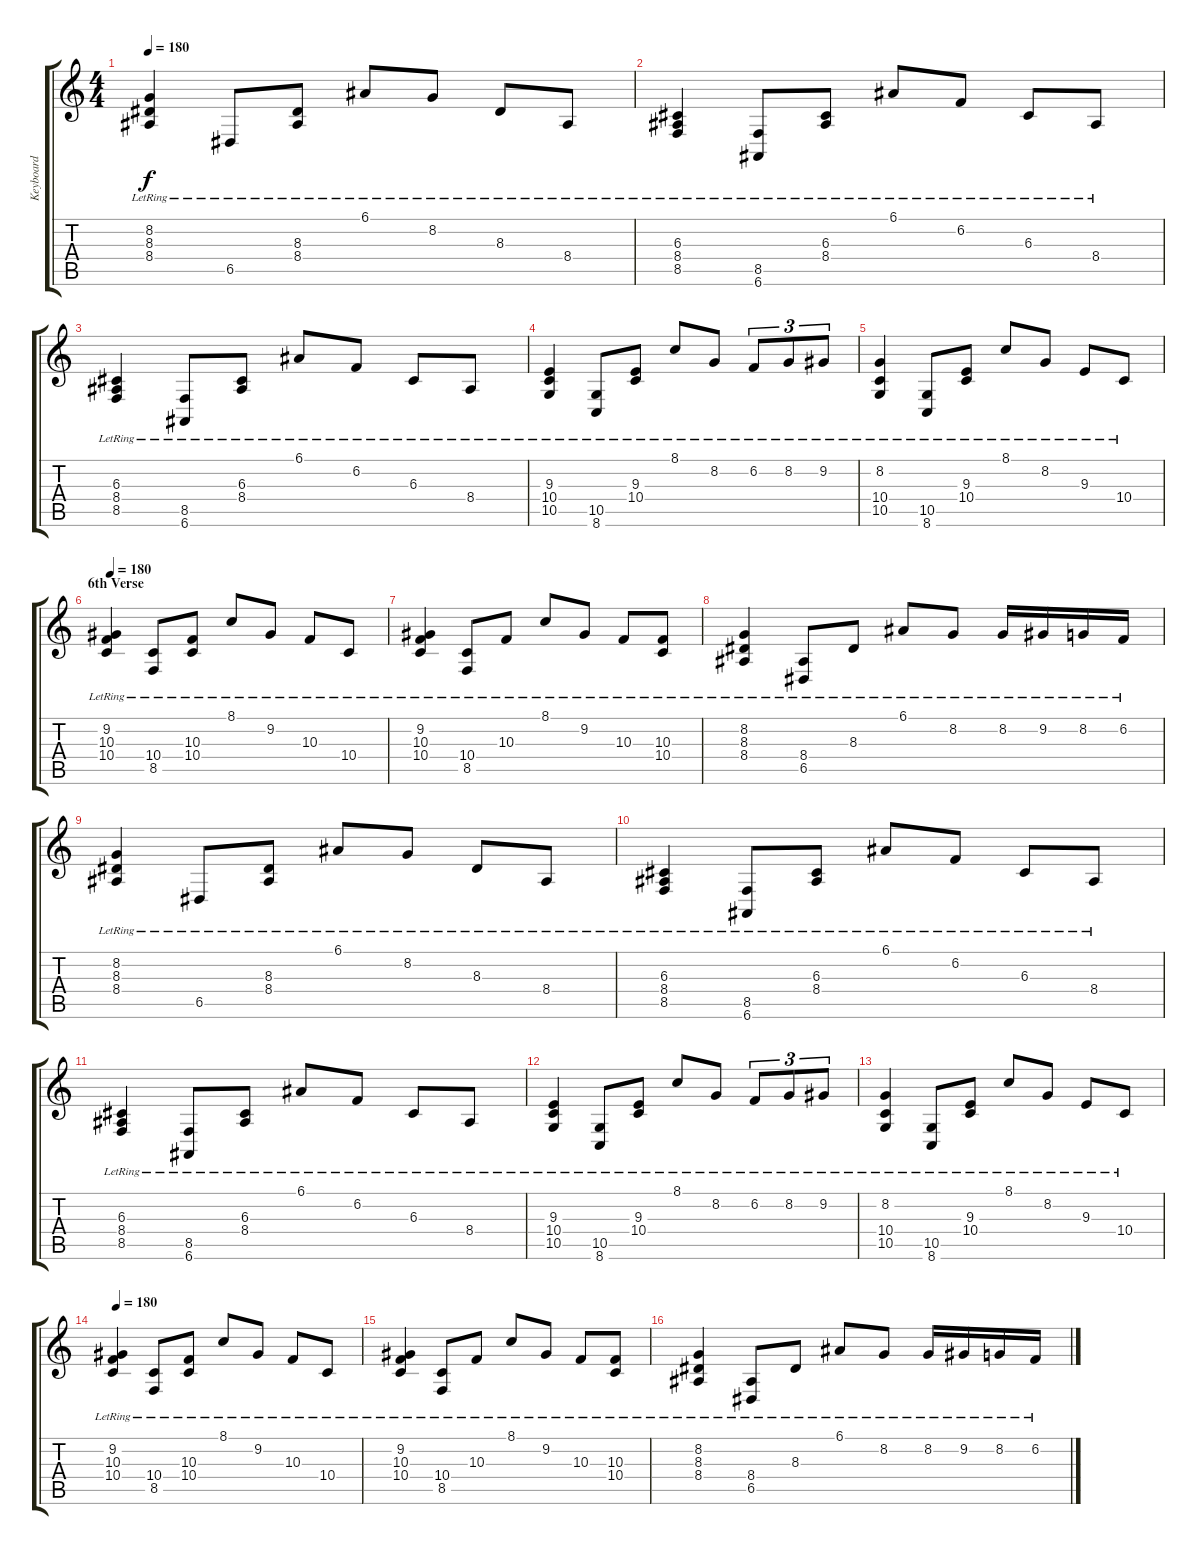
\track ("Keyboard" "Keyboard") {instrument acousticgrandpiano}
\staff {score tabs}
\tuning (E4 B3 G3 D3 A2 E2) {hide}
\ts (4 4)
\tempo 180
\clef g2
\ks c
(8.2{lr} 8.3{lr} 8.4{lr}).4{dy f} 6.5{lr}.8 (8.3{lr} 8.4{lr}).8 6.1{lr}.8 8.2{lr}.8 8.3{lr}.8 8.4{lr}.8 |
(6.3{lr} 8.4{lr} 8.5{lr}).4 (8.5{lr} 6.6{lr}).8 (6.3{lr} 8.4{lr}).8 6.1{lr}.8 6.2{lr}.8 6.3{lr}.8 8.4{lr}.8 |
(6.3{lr} 8.4{lr} 8.5{lr}).4 (8.5{lr} 6.6{lr}).8 (6.3{lr} 8.4{lr}).8 6.1{lr}.8 6.2{lr}.8 6.3{lr}.8 8.4{lr}.8 |
(9.3{lr} 10.4{lr} 10.5{lr}).4 (10.5{lr} 8.6{lr}).8 (9.3{lr} 10.4{lr}).8 8.1{lr}.8 8.2{lr}.8 6.2{lr}.8{tu (3 2)} 8.2{lr}.8{tu (3 2)} 9.2{lr}.8{tu (3 2)} |
(8.2{lr} 10.4{lr} 10.5{lr}).4 (10.5{lr} 8.6{lr}).8 (9.3{lr} 10.4{lr}).8 8.1{lr}.8 8.2{lr}.8 9.3{lr}.8 10.4{lr}.8 |
\section ("" "6th Verse")
\tempo 180
(9.2{lr} 10.3{lr} 10.4{lr}).4{volume 12} (10.4{lr} 8.5{lr}).8 (10.3{lr} 10.4{lr}).8 8.1{lr}.8 9.2{lr}.8 10.3{lr}.8 10.4{lr}.8 |
(9.2{lr} 10.3{lr} 10.4{lr}).4 (10.4{lr} 8.5{lr}).8 10.3{lr}.8 8.1{lr}.8 9.2{lr}.8 10.3{lr}.8 (10.3{lr} 10.4{lr}).8 |
(8.2{lr} 8.3{lr} 8.4{lr}).4 (8.4{lr} 6.5{lr}).8 8.3{lr}.8 6.1{lr}.8 8.2{lr}.8 8.2{lr}.16 9.2{lr}.16 8.2{lr}.16 6.2{lr}.16 |
(8.2{lr} 8.3{lr} 8.4{lr}).4 6.5{lr}.8 (8.3{lr} 8.4{lr}).8 6.1{lr}.8 8.2{lr}.8 8.3{lr}.8 8.4{lr}.8 |
(6.3{lr} 8.4{lr} 8.5{lr}).4 (8.5{lr} 6.6{lr}).8 (6.3{lr} 8.4{lr}).8 6.1{lr}.8 6.2{lr}.8 6.3{lr}.8 8.4{lr}.8 |
(6.3{lr} 8.4{lr} 8.5{lr}).4 (8.5{lr} 6.6{lr}).8 (6.3{lr} 8.4{lr}).8 6.1{lr}.8 6.2{lr}.8 6.3{lr}.8 8.4{lr}.8 |
(9.3{lr} 10.4{lr} 10.5{lr}).4 (10.5{lr} 8.6{lr}).8 (9.3{lr} 10.4{lr}).8 8.1{lr}.8 8.2{lr}.8 6.2{lr}.8{tu (3 2)} 8.2{lr}.8{tu (3 2)} 9.2{lr}.8{tu (3 2)} |
(8.2{lr} 10.4{lr} 10.5{lr}).4 (10.5{lr} 8.6{lr}).8 (9.3{lr} 10.4{lr}).8 8.1{lr}.8 8.2{lr}.8 9.3{lr}.8 10.4{lr}.8 |
\tempo 180
(9.2{lr} 10.3{lr} 10.4{lr}).4 (10.4{lr} 8.5{lr}).8 (10.3{lr} 10.4{lr}).8 8.1{lr}.8 9.2{lr}.8 10.3{lr}.8 10.4{lr}.8 |
(9.2{lr} 10.3{lr} 10.4{lr}).4 (10.4{lr} 8.5{lr}).8 10.3{lr}.8 8.1{lr}.8 9.2{lr}.8 10.3{lr}.8 (10.3{lr} 10.4{lr}).8 |
(8.2{lr} 8.3{lr} 8.4{lr}).4 (8.4{lr} 6.5{lr}).8 8.3{lr}.8 6.1{lr}.8 8.2{lr}.8 8.2{lr}.16 9.2{lr}.16 8.2{lr}.16 6.2{lr}.16
